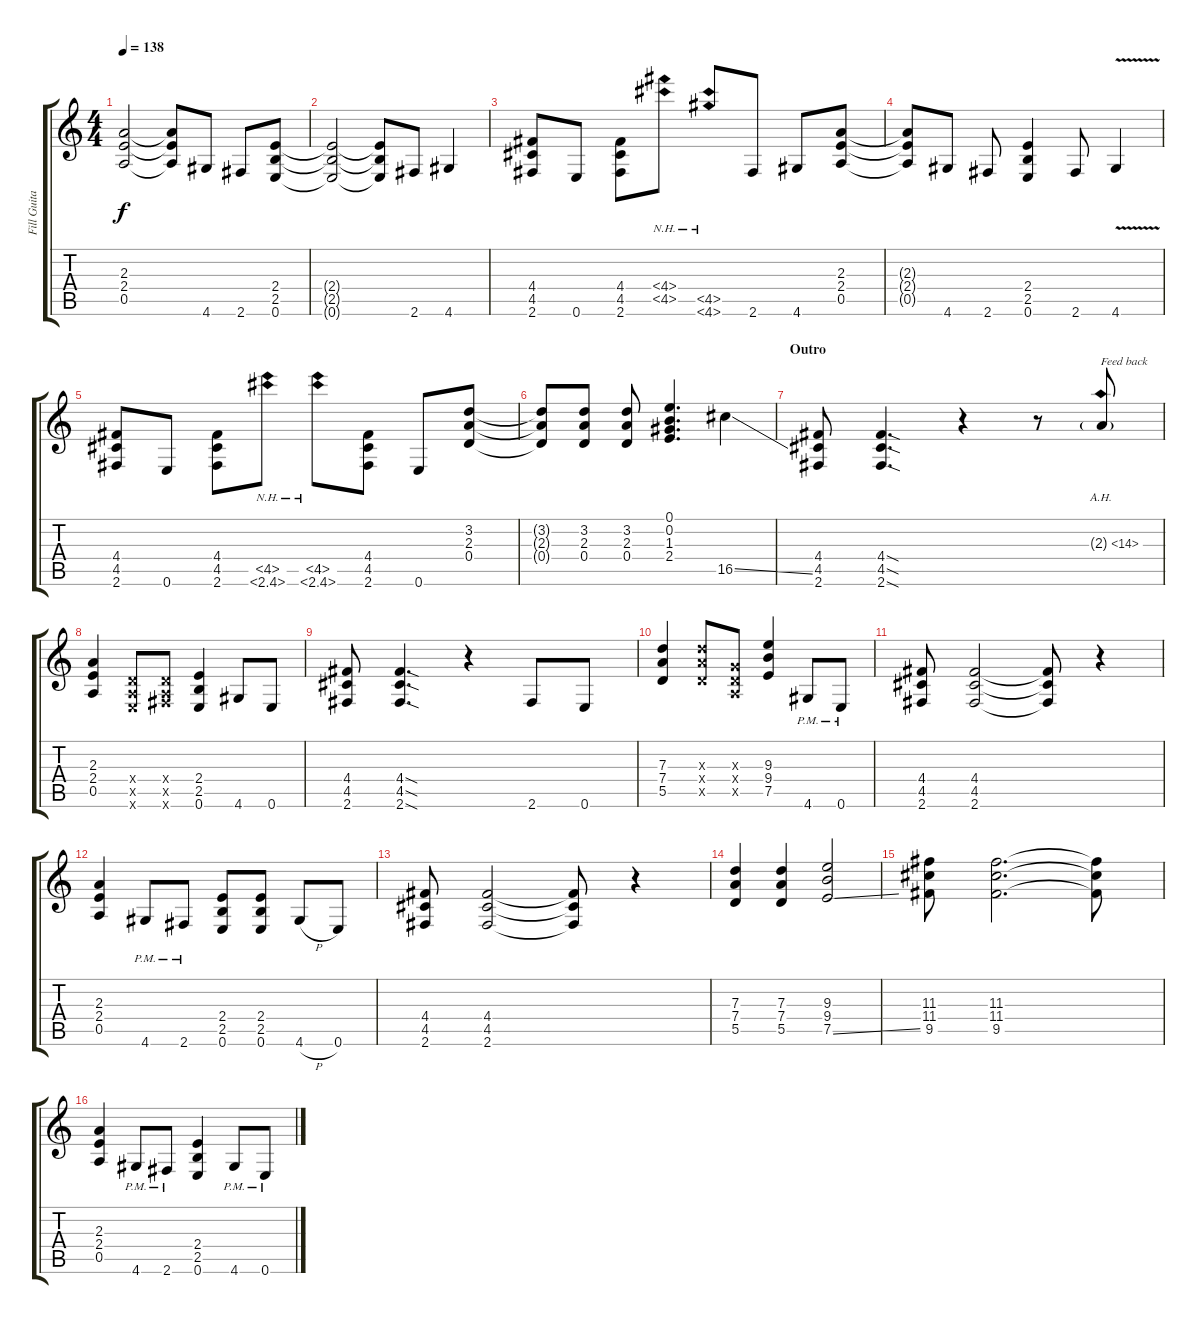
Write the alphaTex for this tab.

\track ("Fill Guitar" "Fill Guita") {instrument distortionguitar}
\staff {score tabs}
\tuning (E4 B3 G3 D3 A2 E2) {hide}
\ts (4 4)
\tempo 138
\clef g2
\ks c
(2.3 2.4 0.5).2{dy f} (2.3{t} 2.4{t} 0.5{t}).8 4.6.8 2.6.8 (2.4 2.5 0.6).8 |
(2.4{t} 2.5{t} 0.6{t}).2 (2.4{t} 2.5{t} 0.6{t}).8 2.6.8 4.6.4 |
(4.4 4.5 2.6).8 0.6.8 (4.4 4.5 2.6).8 (4.4{nh} 4.5{nh}).8 (4.5{nh} 4.6{nh}).8 2.6.8 4.6.8 (2.3 2.4 0.5).8 |
(2.3{t} 2.4{t} 0.5{t}).8 4.6.8 2.6.8 (2.4 2.5 0.6).4 2.6.8 4.6{v}.4 |
(4.4 4.5 2.6).8 0.6.8 (4.4 4.5 2.6).8 (4.5{nh} 2.6{nh}).8 (4.5{nh} 2.6{nh}).8 (4.4 4.5 2.6).8 0.6.8 (3.2 2.3 0.4).8 |
(3.2{t} 2.3{t} 0.4{t}).8 (3.2 2.3 0.4).8 (3.2 2.3 0.4).8 (0.1 0.2 1.3 2.4).4{d} 16.5{ss}.4 |
\section ("" "Outro")
(4.4 4.5 2.6).8 (4.4{sod} 4.5{sod} 2.6{sod}).4{d} r.4 r.8 2.3{ah 12 g}.8{txt "Feed back"} |
(2.3 2.4 0.5).4 (0.4{x} 0.5{x} 0.6{x}).8 (0.4{x} 0.5{x} 2.6{x}).8 (2.4 2.5 0.6).4 4.6.8 0.6.8 |
(4.4 4.5 2.6).8 (4.4{sod} 4.5{sod} 2.6{sod}).4{d} r.4 2.6.8 0.6.8 |
(7.3 7.4 5.5).4 (7.3{x} 7.4{x} 5.5{x}).8 (0.3{x} 0.4{x} 0.5{x}).8 (9.3 9.4 7.5).4 4.6{pm}.8 0.6{pm}.8 |
(4.4 4.5 2.6).8 (4.4 4.5 2.6).2 (4.4{t} 4.5{t} 2.6{t}).8 r.4 |
(2.3 2.4 0.5).4 4.6{pm}.8 2.6{pm}.8 (2.4 2.5 0.6).8 (2.4 2.5 0.6).8 4.6{h}.8 0.6.8 |
(4.4 4.5 2.6).8 (4.4 4.5 2.6).2 (4.4{t} 4.5{t} 2.6{t}).8 r.4 |
(7.3 7.4 5.5).4 (7.3 7.4 5.5).4 (9.3 9.4 7.5{ss}).2 |
(11.3 11.4 9.5).8 (11.3 11.4 9.5).2{d} (11.3{t} 11.4{t} 9.5{t}).8 |
(2.3 2.4 0.5).4 4.6{pm}.8 2.6{pm}.8 (2.4 2.5 0.6).4 4.6{pm}.8 0.6{pm}.8
